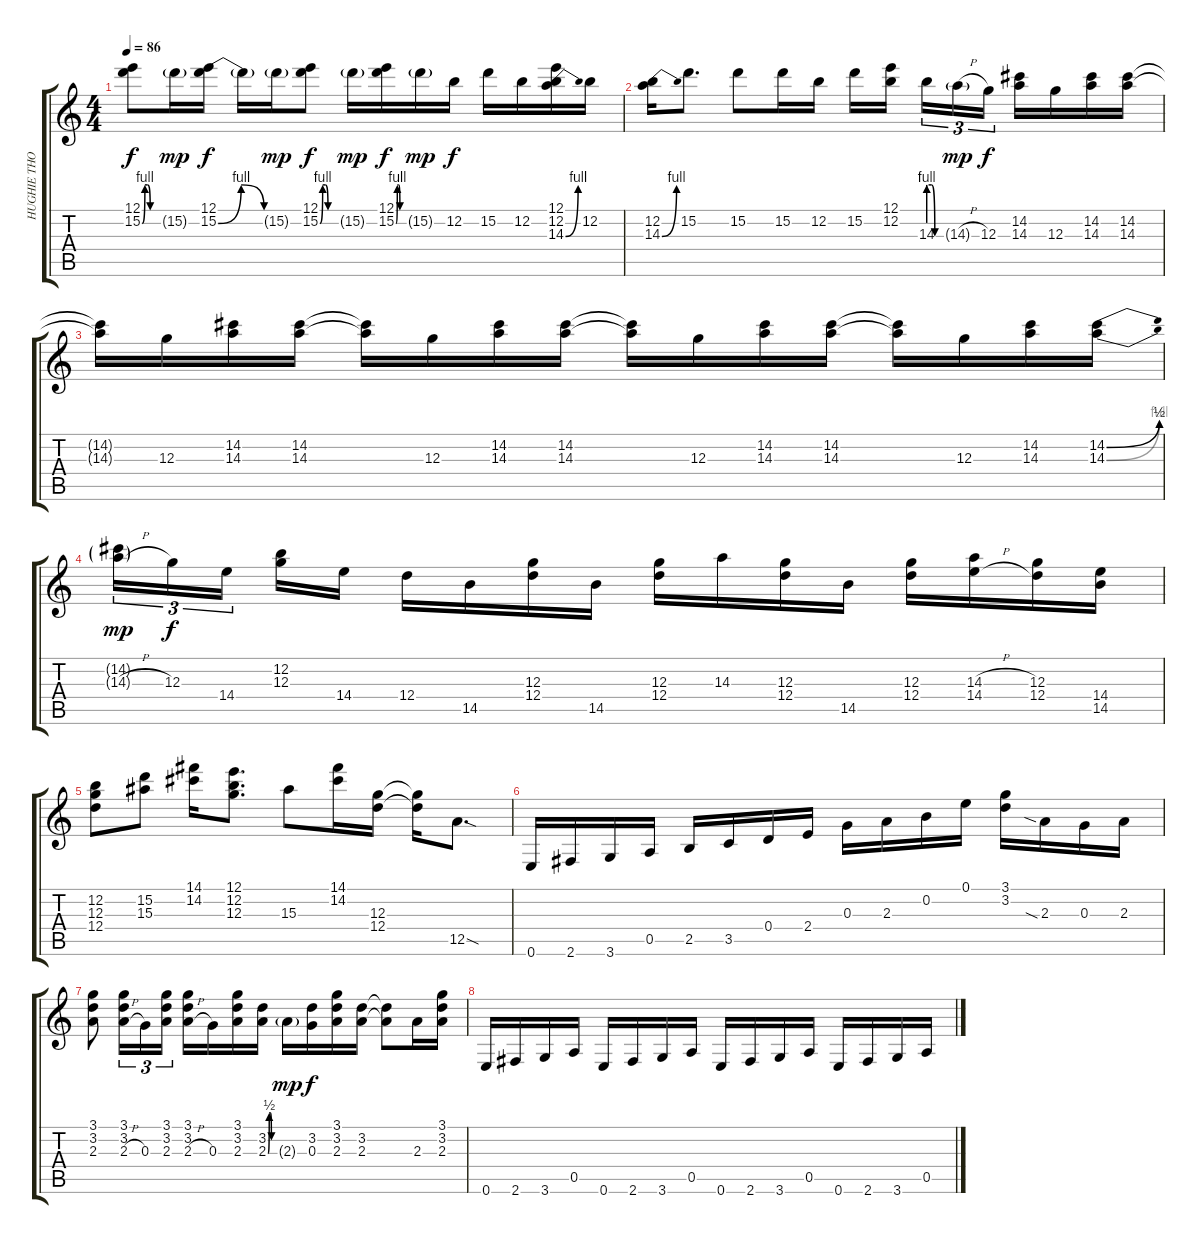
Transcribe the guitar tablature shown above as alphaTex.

\track ("HUGHIE THOMASSON" "HUGHIE THO") {instrument electricguitarclean}
\staff {score tabs}
\tuning (E4 B3 G3 D3 A2 E2) {hide}
\ts (4 4)
\tempo 86
\clef g2
\ks c
(12.1 15.2{be (custom 0 0 10 4 20 4 30 0 60 0)}).8{dy f} 15.2{g}.16{dy mp} (12.1 15.2{be (bendrelease 0 0 10 4 30 4 60 0)}).16{dy f} 15.2{t}.16 15.2{g}.16{dy mp} (12.1 15.2{be (custom 0 0 10 4 20 4 30 0 60 0)}).8{dy f} 15.2{g}.16{dy mp} (12.1 15.2{be (custom 0 0 10 4 20 4 30 0 60 0)}).16{dy f} 15.2{g}.16{dy mp} 12.2.16{dy f} 15.2.16 12.2.16 (12.1 12.2 14.3{be (bend 0 0 60 4)}).16 12.2.16 |
(12.2 14.3{be (bend 0 0 60 4)}).16 15.2.8{d} 15.2.8 15.2.16 12.2.16 15.2.16 (12.1 12.2).16{beam splitsecondary} 14.3{be (custom 0 4 15 4 30 0 60 0)}.16{tu (3 2)} 14.3{h g}.16{tu (3 2) dy mp} 12.3.16{tu (3 2) dy f} (14.2 14.3).16 12.3.16 (14.2 14.3).16 (14.2 14.3).16 |
(14.2{t} 14.3{t}).16 12.3.16 (14.2 14.3).16 (14.2 14.3).16 (14.2{t} 14.3{t}).16 12.3.16 (14.2 14.3).16 (14.2 14.3).16 (14.2{t} 14.3{t}).16 12.3.16 (14.2 14.3).16 (14.2 14.3).16 (14.2{t} 14.3{t}).16 12.3.16 (14.2 14.3).16 (14.2{be (bend 0 0 60 2)} 14.3{be (bend 0 0 60 4)}).16 |
(14.2{g} 14.3{h g}).16{tu (3 2) dy mp} 12.3.16{tu (3 2) dy f} 14.4.16{tu (3 2) beam splitsecondary} (12.2 12.3).16 14.4.16 12.4.16 14.5.16 (12.3 12.4).16 14.5.16 (12.3 12.4).16 14.3.16 (12.3 12.4).16 14.5.16 (12.3 12.4).16 (14.3{h} 14.4{h}).16 (12.3 12.4).16 (14.4 14.5).16 |
(12.2 12.3 12.4).8 (15.2 15.3).8 (14.1 14.2).16 (12.1 12.2 12.3).8{d} 15.3.8 (14.1 14.2).16 (12.3 12.4).16 (12.3{t} 12.4{t}).16 12.5{sod}.8{d} |
0.6.16 2.6.16 3.6.16 0.5.16 2.5.16 3.5.16 0.4.16 2.4.16 0.3.16 2.3.16 0.2.16 0.1.16 (3.1 3.2).16 2.3{sia}.16 0.3.16 2.3.16 |
(3.1 3.2 2.3).8 (3.1 3.2 2.3{h}).16{tu (3 2)} 0.3.16{tu (3 2)} (3.1 3.2 2.3).16{tu (3 2)} (3.1 3.2 2.3{h}).16 0.3.16 (3.1 3.2 2.3).16 (3.2 2.3{be (custom 0 0 10 2 20 2 30 0 60 0)}).16 2.3{g}.16{dy mp} (3.2 0.3).16{dy f} (3.1 3.2 2.3).16 (3.2 2.3).16 (3.2{t} 2.3{t}).8 2.3.16 (3.1 3.2 2.3).16 |
0.6.16 2.6.16 3.6.16 0.5.16 0.6.16 2.6.16 3.6.16 0.5.16 0.6.16 2.6.16 3.6.16 0.5.16 0.6.16 2.6.16 3.6.16 0.5.16
